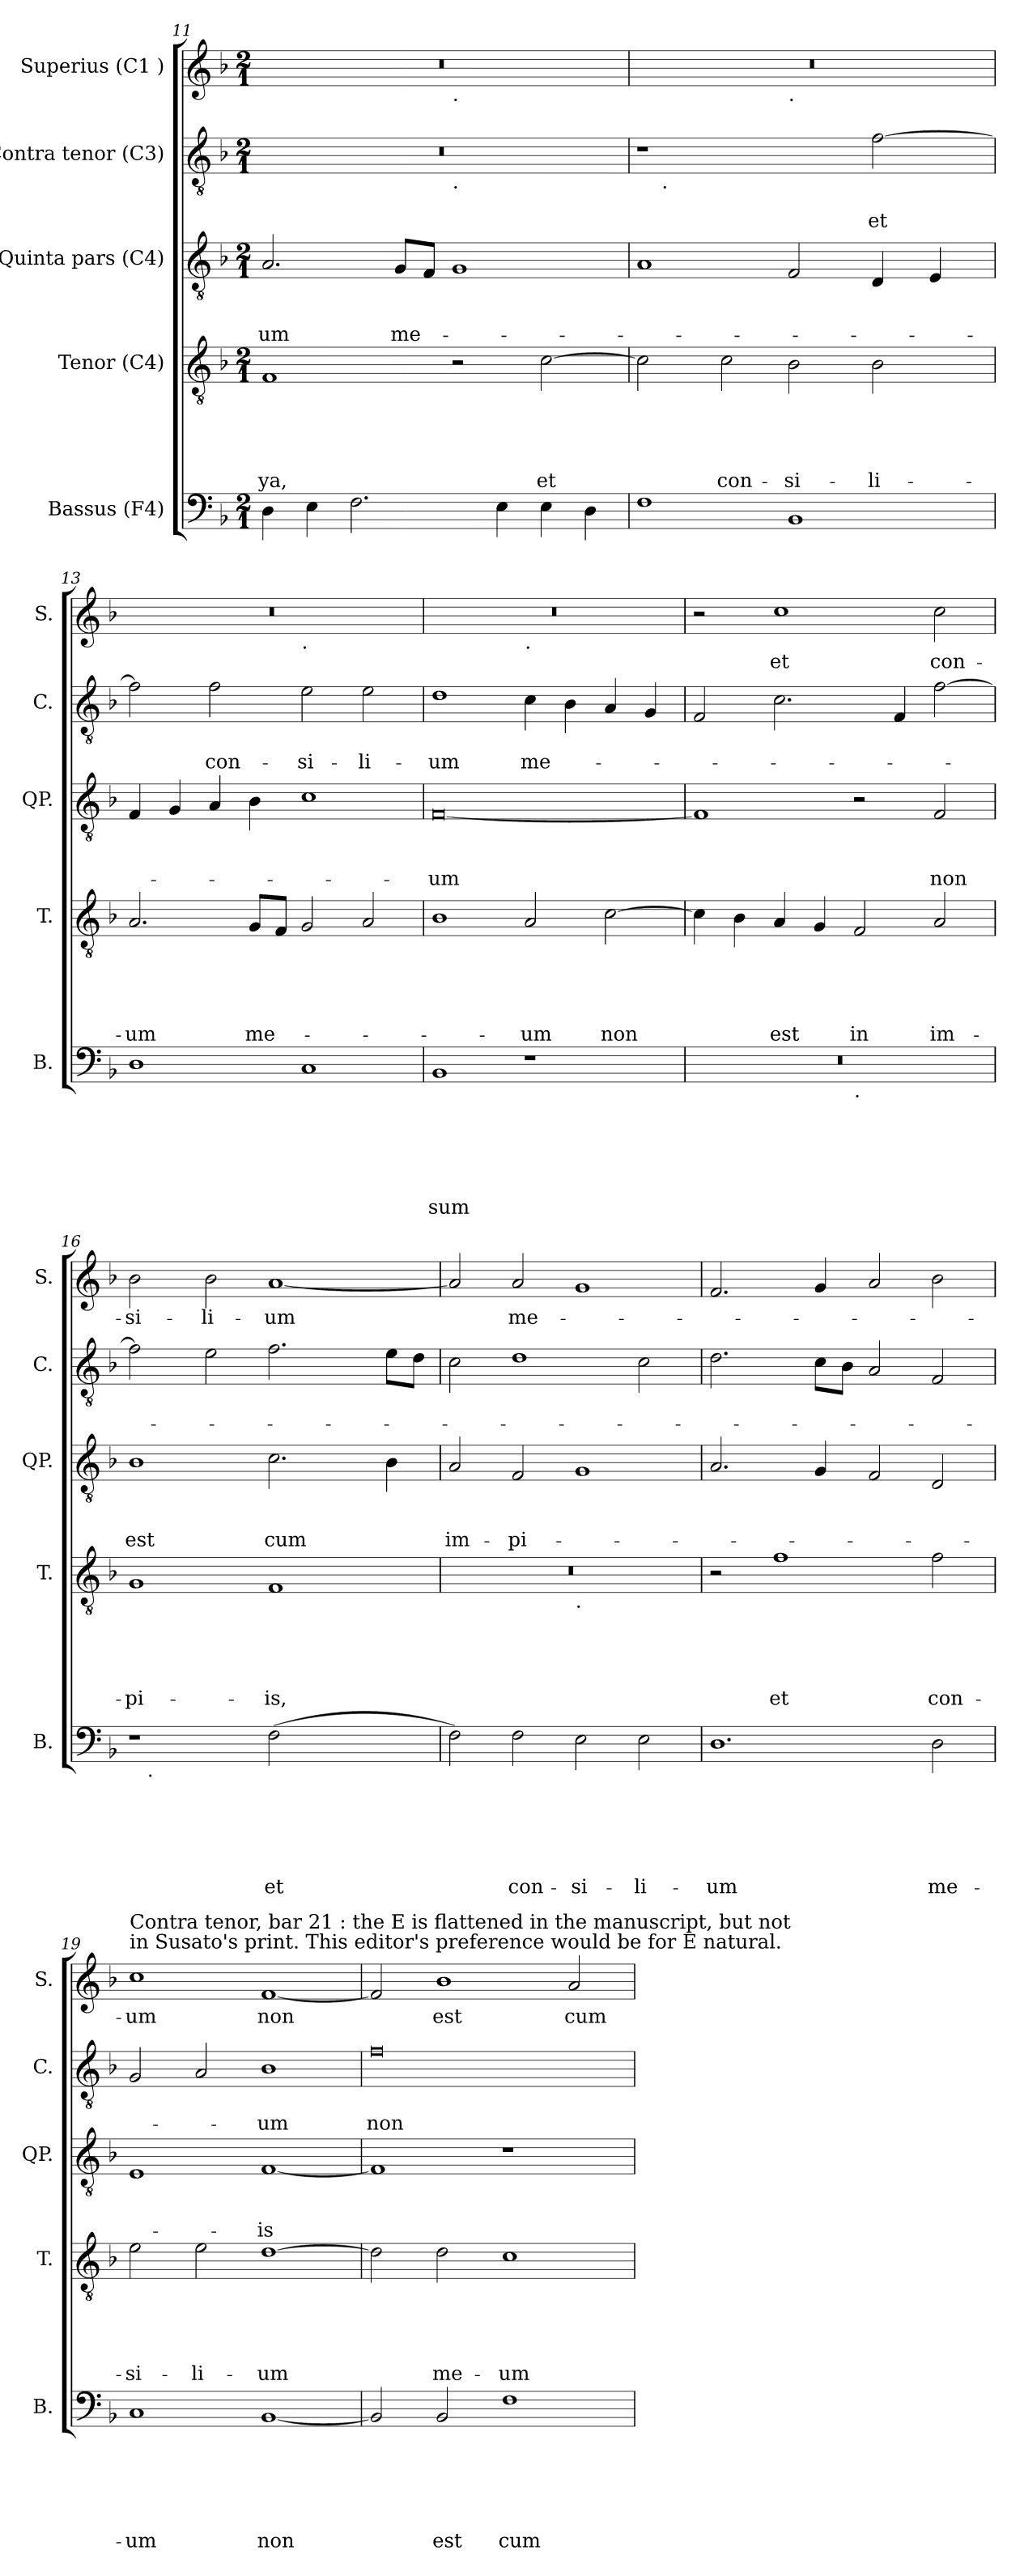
**kern	**text	**text	**text	**text	**text	**text	**kern	**text	**text	**text	**text	**text	**kern	**text	**text	**text	**kern	**text	**text	**kern	**text
*part5	*part5	*part5	*part5	*part5	*part5	*part5	*part4	*part4	*part4	*part4	*part4	*part4	*part3	*part3	*part3	*part3	*part2	*part2	*part2	*part1	*part1
*staff5	*staff5	*staff5	*staff5	*staff5	*staff5	*staff5	*staff4	*staff4	*staff4	*staff4	*staff4	*staff4	*staff3	*staff3	*staff3	*staff3	*staff2	*staff2	*staff2	*staff1	*staff1
*I"Bassus (F4)	*	*	*	*	*	*	*I"Tenor (C4)	*	*	*	*	*	*I"Quinta pars (C4)	*	*	*	*I"Contra tenor (C3)	*	*	*I"Superius (C1 )	*
*I'B.	*	*	*	*	*	*	*I'T.	*	*	*	*	*	*I'QP.	*	*	*	*I'C.	*	*	*I'S.	*
*clefF4	*	*	*	*	*	*	*clefGv2	*	*	*	*	*	*clefGv2	*	*	*	*clefGv2	*	*	*clefG2	*
*k[b-]	*	*	*	*	*	*	*k[b-]	*	*	*	*	*	*k[b-]	*	*	*	*k[b-]	*	*	*k[b-]	*
*F:	*	*	*	*	*	*	*F:	*	*	*	*	*	*F:	*	*	*	*F:	*	*	*F:	*
*M2/1	*	*	*	*	*	*	*M2/1	*	*	*	*	*	*M2/1	*	*	*	*M2/1	*	*	*M2/1	*
=11	=11	=11	=11	=11	=11	=11	=11	=11	=11	=11	=11	=11	=11	=11	=11	=11	=11	=11	=11	=11	=11
!	!	!	!	!	!	!	!	!	!	!	!	!LO:LY:b	!	!	!	!LO:LY:b	!	!	!	!	!
*	*	*	*	*	*	*	*	*	*	*	*	*	*	*	*	*	*^	*	*	*^	*
4D\	.	.	.	.	.	.	1F	.	.	.	.	-ya,	2.A/	.	.	-um	0r	1ryy	.	.	0r	1ryy	.
4E\	.	.	.	.	.	.	.	.	.	.	.	.	.	.	.	.	.	.	.	.	.	.	.
2.F\	.	.	.	.	.	.	.	.	.	.	.	.	.	.	.	.	.	.	.	.	.	.	.
!	!	!	!	!	!	!	!	!	!	!	!	!	!	!	!	!LO:LY:b	!	!	!	!	!	!	!
.	.	.	.	.	.	.	.	.	.	.	.	.	8G/L	.	.	me-	.	.	.	.	.	.	.
.	.	.	.	.	.	.	.	.	.	.	.	.	8F/J	.	.	.	.	.	.	.	.	.	.
!	!	!	!	!	!	!	!	!	!	!	!	!	!	!	!	!	!	!	!	!	!	!LO:TX:b:t=.	!
!	!	!	!	!	!	!	!	!	!	!	!	!	!	!	!	!	!	!LO:TX:b:t=.	!	!	!	!	!
.	.	.	.	.	.	.	2r	.	.	.	.	.	1G	.	.	.	.	1ryy	.	.	.	1ryy	.
4E\	.	.	.	.	.	.	.	.	.	.	.	.	.	.	.	.	.	.	.	.	.	.	.
!	!	!	!	!	!	!	!	!	!	!	!	!LO:LY:b	!	!	!	!	!	!	!	!	!	!	!
4E\	.	.	.	.	.	.	[>2c\	.	.	.	.	et	.	.	.	.	.	.	.	.	.	.	.
4D\	.	.	.	.	.	.	.	.	.	.	.	.	.	.	.	.	.	.	.	.	.	.	.
=12	=12	=12	=12	=12	=12	=12	=12	=12	=12	=12	=12	=12	=12	=12	=12	=12	=12	=12	=12	=12	=12	=12	=12
1F	.	.	.	.	.	.	2c\]	.	.	.	.	.	1A	.	.	.	1r	16.ryy	.	.	0r	1ryy	.
!	!	!	!	!	!	!	!	!	!	!	!	!	!	!	!	!	!	!LO:TX:b:t=.	!	!	!	!	!
.	.	.	.	.	.	.	.	.	.	.	.	.	.	.	.	.	.	1ryy	.	.	.	.	.
!	!	!	!	!	!	!	!	!	!	!	!	!LO:LY:b	!	!	!	!	!	!	!	!	!	!	!
.	.	.	.	.	.	.	2c\	.	.	.	.	con-	.	.	.	.	.	.	.	.	.	.	.
!	!	!	!	!	!	!	!	!	!	!	!	!	!	!	!	!	!	!	!	!	!	!LO:TX:b:t=.	!
!	!	!	!	!	!	!	!	!	!	!	!	!LO:LY:b	!	!	!	!	!	!	!	!	!	!	!
1BB-	.	.	.	.	.	.	2B-\	.	.	.	.	-si-	2F/	.	.	.	2ryy	.	.	.	.	1ryy	.
.	.	.	.	.	.	.	.	.	.	.	.	.	.	.	.	.	.	2ryy	.	.	.	.	.
!	!	!	!	!	!	!	!	!	!	!	!	!LO:LY:b	!	!	!	!	!	!	!	!LO:LY:b	!	!	!
.	.	.	.	.	.	.	2B-\	.	.	.	.	-li-	4D/	.	.	.	[>2f\	.	.	et	.	.	.
.	.	.	.	.	.	.	.	.	.	.	.	.	.	.	.	.	.	4ryy	.	.	.	.	.
.	.	.	.	.	.	.	.	.	.	.	.	.	4E/	.	.	.	.	.	.	.	.	.	.
.	.	.	.	.	.	.	.	.	.	.	.	.	.	.	.	.	.	8ryy	.	.	.	.	.
.	.	.	.	.	.	.	.	.	.	.	.	.	.	.	.	.	.	32ryy	.	.	.	.	.
!!LO:PB:g=z	!!
=13	=13	=13	=13	=13	=13	=13	=13	=13	=13	=13	=13	=13	=13	=13	=13	=13	=13	=13	=13	=13	=13	=13	=13
!	!	!	!	!	!	!	!	!	!	!	!	!LO:LY:b	!	!	!	!	!	!	!	!	!	!	!
*	*	*	*	*	*	*	*	*	*	*	*	*	*	*	*	*	*v	*v	*	*	*	*	*
1D	.	.	.	.	.	.	2.A/	.	.	.	.	-um	4F/	.	.	.	2f\]	.	.	0r	1ryy	.
.	.	.	.	.	.	.	.	.	.	.	.	.	4G/	.	.	.	.	.	.	.	.	.
!	!	!	!	!	!	!	!	!	!	!	!	!	!	!	!	!	!	!	!LO:LY:b	!	!	!
.	.	.	.	.	.	.	.	.	.	.	.	.	4A/	.	.	.	2f\	.	con-	.	.	.
!	!	!	!	!	!	!	!	!	!	!	!	!LO:LY:b	!	!	!	!	!	!	!	!	!	!
.	.	.	.	.	.	.	8G/L	.	.	.	.	me-	4B-\	.	.	.	.	.	.	.	.	.
.	.	.	.	.	.	.	8F/J	.	.	.	.	.	.	.	.	.	.	.	.	.	.	.
!	!	!	!	!	!	!	!	!	!	!	!	!	!	!	!	!	!	!	!	!	!LO:TX:b:t=.	!
!	!	!	!	!	!	!	!	!	!	!	!	!	!	!	!	!	!	!	!LO:LY:b	!	!	!
1C	.	.	.	.	.	.	2G/	.	.	.	.	.	1c	.	.	.	2e\	.	-si-	.	1ryy	.
!	!	!	!	!	!	!	!	!	!	!	!	!	!	!	!	!	!	!	!LO:LY:b	!	!	!
.	.	.	.	.	.	.	2A/	.	.	.	.	.	.	.	.	.	2e\	.	-li-	.	.	.
=14	=14	=14	=14	=14	=14	=14	=14	=14	=14	=14	=14	=14	=14	=14	=14	=14	=14	=14	=14	=14	=14	=14
!	!	!	!	!	!	!LO:LY:b	!	!	!	!	!	!	!	!	!	!LO:LY:b	!	!	!LO:LY:b	!	!	!
1BB-	.	.	.	.	.	sum	1B-	.	.	.	.	.	[<0F	.	.	-um	1d	.	-um	0r	1ryy	.
!	!	!	!	!	!	!	!	!	!	!	!	!	!	!	!	!	!	!	!	!	!LO:TX:b:t=.	!
!	!	!	!	!	!	!	!	!	!	!	!	!LO:LY:b	!	!	!	!	!	!	!LO:LY:b	!	!	!
1r	.	.	.	.	.	.	2A/	.	.	.	.	-um	.	.	.	.	4c\	.	me-	.	1ryy	.
.	.	.	.	.	.	.	.	.	.	.	.	.	.	.	.	.	4B-\	.	.	.	.	.
!	!	!	!	!	!	!	!	!	!	!	!	!LO:LY:b	!	!	!	!	!	!	!	!	!	!
.	.	.	.	.	.	.	[>2c\	.	.	.	.	non	.	.	.	.	4A/	.	.	.	.	.
.	.	.	.	.	.	.	.	.	.	.	.	.	.	.	.	.	4G/	.	.	.	.	.
*	*	*	*	*	*	*	*	*	*	*	*	*	*	*	*	*	*	*	*	*v	*v	*
=15	=15	=15	=15	=15	=15	=15	=15	=15	=15	=15	=15	=15	=15	=15	=15	=15	=15	=15	=15	=15	=15
*^	*	*	*	*	*	*	*	*	*	*	*	*	*	*	*	*	*	*	*	*	*
0r	1ryy	.	.	.	.	.	.	4c\]	.	.	.	.	.	1F]	.	.	.	2F/	.	.	2r	.
.	.	.	.	.	.	.	.	4B-\	.	.	.	.	.	.	.	.	.	.	.	.	.	.
!	!	!	!	!	!	!	!	!	!	!	!	!	!LO:LY:b	!	!	!	!	!	!	!	!	!LO:LY:b
.	.	.	.	.	.	.	.	4A/	.	.	.	.	est	.	.	.	.	2.c\	.	.	1cc	et
.	.	.	.	.	.	.	.	4G/	.	.	.	.	.	.	.	.	.	.	.	.	.	.
!	!LO:TX:b:t=.	!	!	!	!	!	!	!	!	!	!	!	!	!	!	!	!	!	!	!	!	!
!	!	!	!	!	!	!	!	!	!	!	!	!	!LO:LY:b	!	!	!	!	!	!	!	!	!
.	1ryy	.	.	.	.	.	.	2F/	.	.	.	.	in	2r	.	.	.	.	.	.	.	.
.	.	.	.	.	.	.	.	.	.	.	.	.	.	.	.	.	.	4F/	.	.	.	.
!	!	!	!	!	!	!	!	!	!	!	!	!	!LO:LY:b	!	!	!	!LO:LY:b	!	!	!	!	!LO:LY:b
.	.	.	.	.	.	.	.	2A/	.	.	.	.	im-	2F/	.	.	non	[>2f\	.	.	2cc\	con-
=16	=16	=16	=16	=16	=16	=16	=16	=16	=16	=16	=16	=16	=16	=16	=16	=16	=16	=16	=16	=16	=16	=16
!	!	!	!	!	!	!	!	!	!	!	!	!	!LO:LY:b	!	!	!	!LO:LY:b	!	!	!	!	!LO:LY:b
1r	16ryy	.	.	.	.	.	.	1G	.	.	.	.	-pi-	1B-	.	.	est	2f\]	.	.	2b-\	-si-
!	!LO:TX:b:t=.	!	!	!	!	!	!	!	!	!	!	!	!	!	!	!	!	!	!	!	!	!
.	1ryy	.	.	.	.	.	.	.	.	.	.	.	.	.	.	.	.	.	.	.	.	.
!	!	!	!	!	!	!	!	!	!	!	!	!	!	!	!	!	!	!	!	!	!	!LO:LY:b
.	.	.	.	.	.	.	.	.	.	.	.	.	.	.	.	.	.	2e\	.	.	2b-\	-li-
!	!	!	!	!	!	!	!LO:LY:b	!	!	!	!	!	!LO:LY:b	!	!	!	!LO:LY:b	!	!	!	!	!LO:LY:b
(>2F\	.	.	.	.	.	.	et	1F	.	.	.	.	-is,	2.c\	.	.	cum	2.f\	.	.	[<1a	-um
.	2...ryy	.	.	.	.	.	.	.	.	.	.	.	.	.	.	.	.	.	.	.	.	.
2ryy	.	.	.	.	.	.	.	.	.	.	.	.	.	.	.	.	.	.	.	.	.	.
.	.	.	.	.	.	.	.	.	.	.	.	.	.	4B-\	.	.	.	8e\L	.	.	.	.
.	.	.	.	.	.	.	.	.	.	.	.	.	.	.	.	.	.	8d\J	.	.	.	.
!!LO:LB:g=z
=17	=17	=17	=17	=17	=17	=17	=17	=17	=17	=17	=17	=17	=17	=17	=17	=17	=17	=17	=17	=17	=17	=17
!	!	!	!	!	!	!	!	!	!	!	!	!	!	!	!	!	!LO:LY:b	!	!	!	!	!
*v	*v	*	*	*	*	*	*	*^	*	*	*	*	*	*	*	*	*	*	*	*	*	*
2F\)	.	.	.	.	.	.	0r	1ryy	.	.	.	.	.	2A/	.	.	im-	2c\	.	.	2a/]	.
!	!	!	!	!	!	!LO:LY:b	!	!	!	!	!	!	!	!	!	!	!LO:LY:b	!	!	!	!	!LO:LY:b
2F\	.	.	.	.	.	con-	.	.	.	.	.	.	.	2F/	.	.	-pi-	1d	.	.	2a/	me-
!	!	!	!	!	!	!	!	!LO:TX:b:t=.	!	!	!	!	!	!	!	!	!	!	!	!	!	!
!	!	!	!	!	!	!LO:LY:b	!	!	!	!	!	!	!	!	!	!	!	!	!	!	!	!
2E\	.	.	.	.	.	-si-	.	1ryy	.	.	.	.	.	1G	.	.	.	.	.	.	1g	.
!	!	!	!	!	!	!LO:LY:b	!	!	!	!	!	!	!	!	!	!	!	!	!	!	!	!
2E\	.	.	.	.	.	-li-	.	.	.	.	.	.	.	.	.	.	.	2c\	.	.	.	.
=18	=18	=18	=18	=18	=18	=18	=18	=18	=18	=18	=18	=18	=18	=18	=18	=18	=18	=18	=18	=18	=18	=18
!	!	!	!	!	!	!LO:LY:b	!	!	!	!	!	!	!	!	!	!	!	!	!	!	!	!
*	*	*	*	*	*	*	*v	*v	*	*	*	*	*	*	*	*	*	*	*	*	*	*
1.D	.	.	.	.	.	-um	2r	.	.	.	.	.	2.A/	.	.	.	2.d\	.	.	2.f/	.
!	!	!	!	!	!	!	!	!	!	!	!	!LO:LY:b	!	!	!	!	!	!	!	!	!
.	.	.	.	.	.	.	1f	.	.	.	.	et	.	.	.	.	.	.	.	.	.
.	.	.	.	.	.	.	.	.	.	.	.	.	4G/	.	.	.	8c\L	.	.	4g/	.
.	.	.	.	.	.	.	.	.	.	.	.	.	.	.	.	.	8B-\J	.	.	.	.
.	.	.	.	.	.	.	.	.	.	.	.	.	2F/	.	.	.	2A/	.	.	2a/	.
!	!	!	!	!	!	!LO:LY:b	!	!	!	!	!	!LO:LY:b	!	!	!	!	!	!	!	!	!
2D\	.	.	.	.	.	me-	2f\	.	.	.	.	con-	2D/	.	.	.	2F/	.	.	2b-\	.
=19	=19	=19	=19	=19	=19	=19	=19	=19	=19	=19	=19	=19	=19	=19	=19	=19	=19	=19	=19	=19	=19
!	!	!	!	!	!	!	!	!	!	!	!	!	!	!	!	!	!	!	!	!LO:TX:a:t=in Susato's print. This editor's preference would be for E natural.	!
!	!	!	!	!	!	!	!	!	!	!	!	!	!	!	!	!	!	!	!	!LO:TX:a:t=Contra tenor, bar 21 &colon; the E is flattened in the manuscript, but not	!
!	!	!	!	!	!	!LO:LY:b	!	!	!	!	!	!LO:LY:b	!	!	!	!	!	!	!	!	!LO:LY:b
1C	.	.	.	.	.	-um	2e\	.	.	.	.	-si-	1E	.	.	.	2G/	.	.	1cc	-um
!	!	!	!	!	!	!	!	!	!	!	!	!LO:LY:b	!	!	!	!	!	!	!	!	!
.	.	.	.	.	.	.	2e\	.	.	.	.	-li-	.	.	.	.	2A/	.	.	.	.
!	!	!	!	!	!	!LO:LY:b	!	!	!	!	!	!LO:LY:b	!	!	!	!LO:LY:b	!	!	!LO:LY:b	!	!LO:LY:b
[<1BB-	.	.	.	.	.	non	[>1d	.	.	.	.	-um	[<1F	.	.	-is	1B-	.	-um	[<1f	non
=20	=20	=20	=20	=20	=20	=20	=20	=20	=20	=20	=20	=20	=20	=20	=20	=20	=20	=20	=20	=20	=20
!	!	!	!	!	!	!	!	!	!	!	!	!	!	!	!	!	!	!	!LO:LY:b	!	!
2BB-/]	.	.	.	.	.	.	2d\]	.	.	.	.	.	1F]	.	.	.	0f	.	non	2f/]	.
!	!	!	!	!	!	!LO:LY:b	!	!	!	!	!	!LO:LY:b	!	!	!	!	!	!	!	!	!LO:LY:b
2BB-/	.	.	.	.	.	est	2d\	.	.	.	.	me-	.	.	.	.	.	.	.	1b-	est
!	!	!	!	!	!	!LO:LY:b	!	!	!	!	!	!LO:LY:b	!	!	!	!	!	!	!	!	!
1F	.	.	.	.	.	cum	1c	.	.	.	.	-um	1r	.	.	.	.	.	.	.	.
!	!	!	!	!	!	!	!	!	!	!	!	!	!	!	!	!	!	!	!	!	!LO:LY:b
.	.	.	.	.	.	.	.	.	.	.	.	.	.	.	.	.	.	.	.	2a/	cum
=	=	=	=	=	=	=	=	=	=	=	=	=	=	=	=	=	=	=	=	=	=
*-	*-	*-	*-	*-	*-	*-	*-	*-	*-	*-	*-	*-	*-	*-	*-	*-	*-	*-	*-	*-	*-
